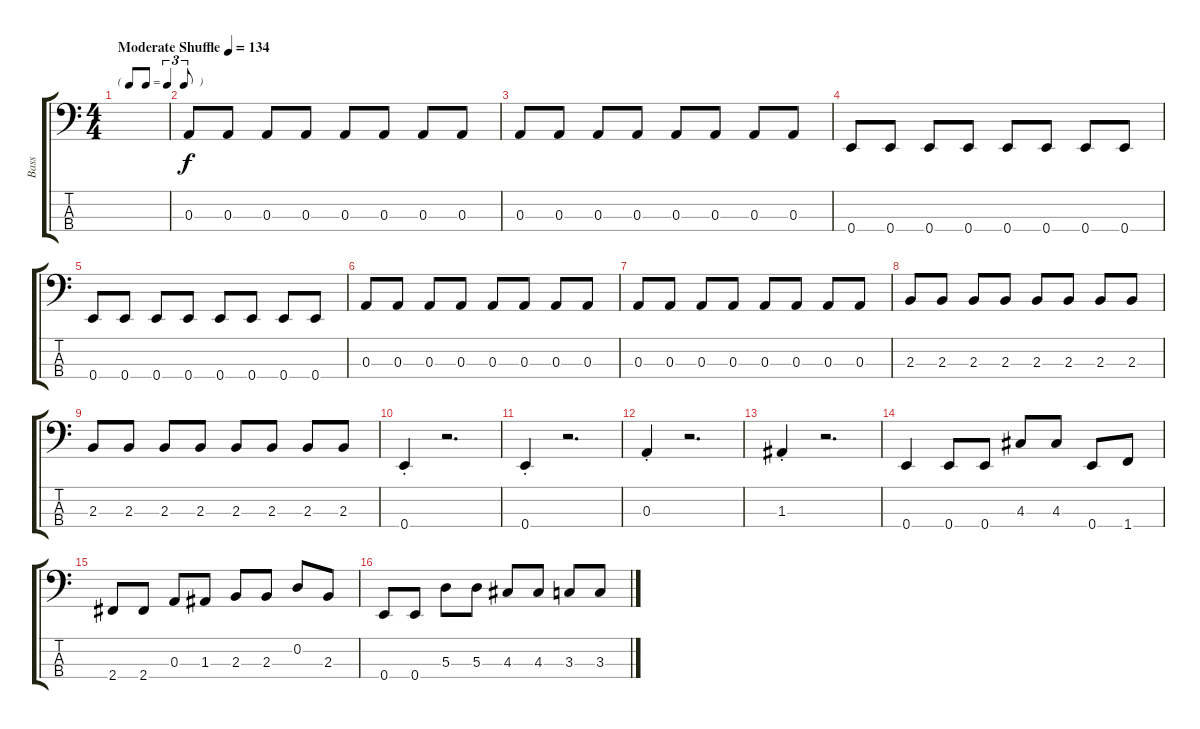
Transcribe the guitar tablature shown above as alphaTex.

\track ("Bass" "Bass") {instrument electricbassfinger}
\staff {score tabs}
\tuning (G2 D2 A1 E1) {hide}
\ts (4 4)
\tf triplet8th
\tempo (134 "Moderate Shuffle")
\clef f4
\ks c
|
0.3.8 0.3.8 0.3.8 0.3.8 0.3.8 0.3.8 0.3.8 0.3.8 |
0.3.8 0.3.8 0.3.8 0.3.8 0.3.8 0.3.8 0.3.8 0.3.8 |
0.4.8 0.4.8 0.4.8 0.4.8 0.4.8 0.4.8 0.4.8 0.4.8 |
0.4.8 0.4.8 0.4.8 0.4.8 0.4.8 0.4.8 0.4.8 0.4.8 |
0.3.8 0.3.8 0.3.8 0.3.8 0.3.8 0.3.8 0.3.8 0.3.8 |
0.3.8 0.3.8 0.3.8 0.3.8 0.3.8 0.3.8 0.3.8 0.3.8 |
2.3.8 2.3.8 2.3.8 2.3.8 2.3.8 2.3.8 2.3.8 2.3.8 |
2.3.8 2.3.8 2.3.8 2.3.8 2.3.8 2.3.8 2.3.8 2.3.8 |
0.4{st}.4 r.2{d} |
0.4{st}.4 r.2{d} |
0.3{st}.4 r.2{d} |
1.3{st}.4 r.2{d} |
0.4.4 0.4.8 0.4.8 4.3.8 4.3.8 0.4.8 1.4.8 |
2.4.8 2.4.8 0.3.8 1.3.8 2.3.8 2.3.8 0.2.8 2.3.8 |
0.4.8 0.4.8 5.3.8 5.3.8 4.3.8 4.3.8 3.3.8 3.3.8
